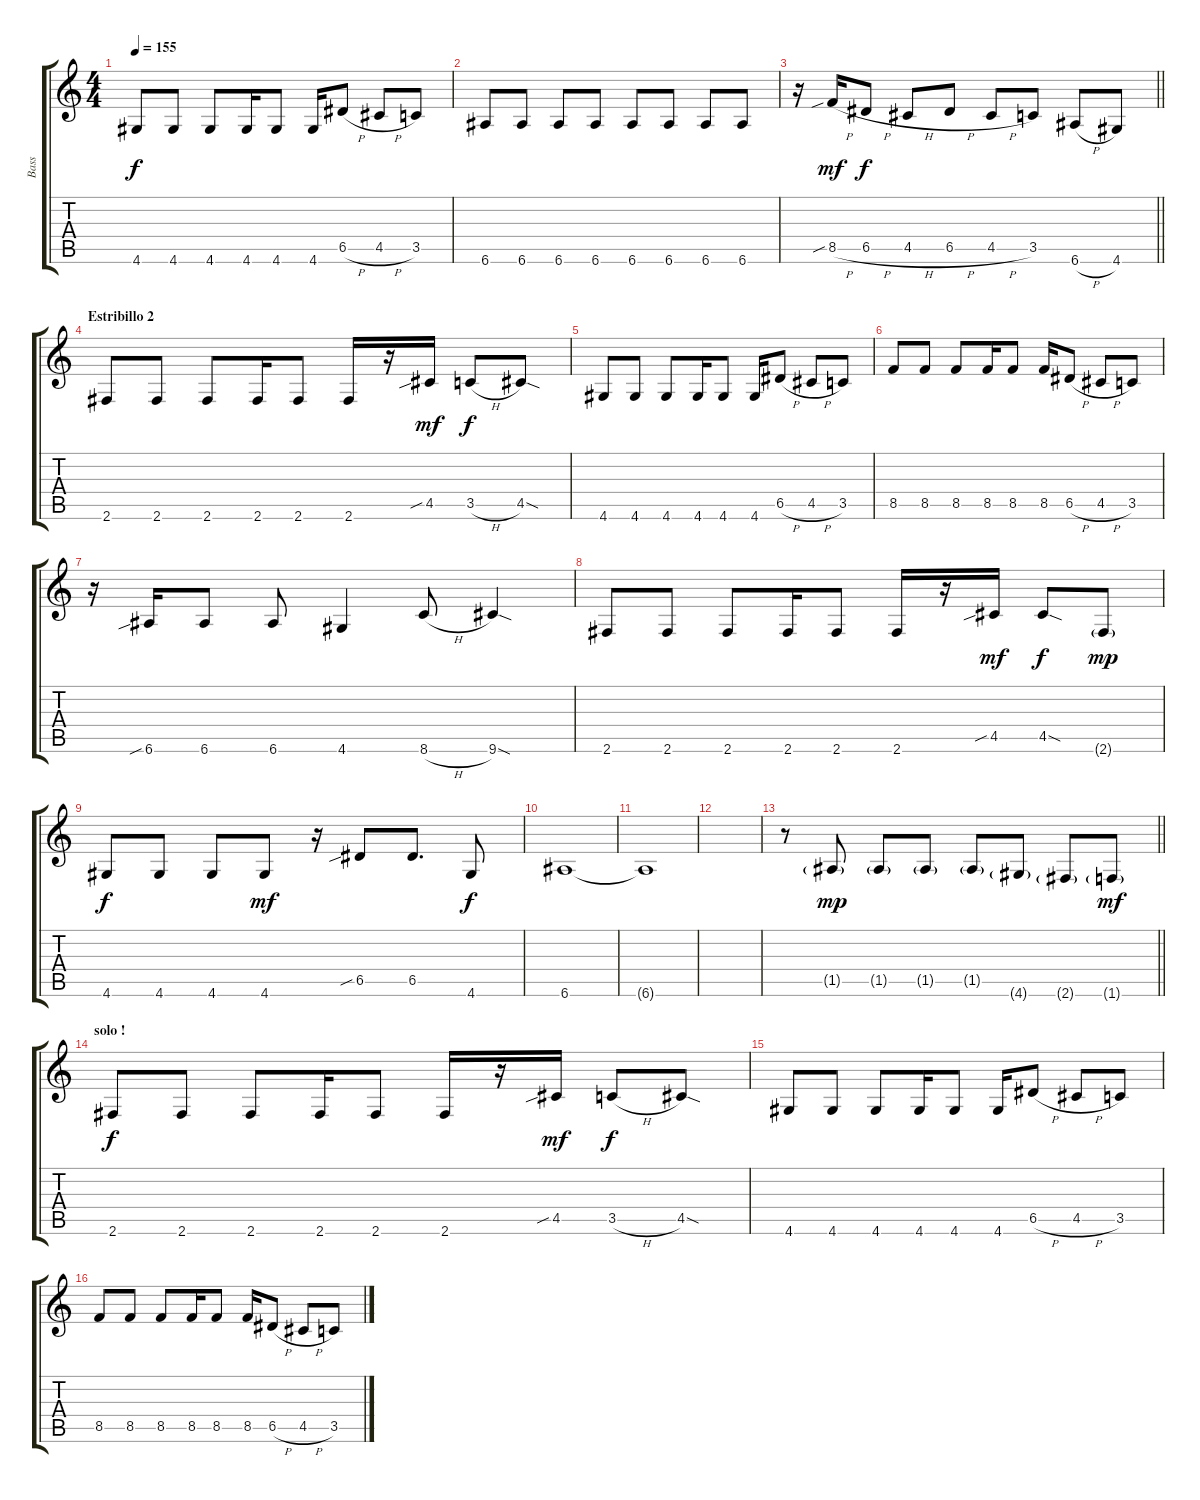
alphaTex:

\track ("Bass" "Bass") {instrument electricbasspick}
\staff {score tabs}
\tuning (E4 B3 G3 D3 A2 E2) {hide}
\ts (4 4)
\tempo 155
\clef g2
\ks c
4.6.8{dy f} 4.6.8 4.6.8 4.6.16 4.6.8 4.6.16 6.5{h}.8 4.5{h}.8 3.5.8 |
6.6.8 6.6.8 6.6.8 6.6.8 6.6.8 6.6.8 6.6.8 6.6.8 |
\barLineRight lightlight
r.16 8.5{sib h}.16{dy mf} 6.5{h}.8{dy f} 4.5{h}.8 6.5{h}.8 4.5{h}.8 3.5.8 6.6{h}.8 4.6.8 |
\section ("" "Estribillo 2")
2.6.8 2.6.8 2.6.8 2.6.16 2.6.8 2.6.16 r.16 4.5{sib}.16{dy mf} 3.5{h}.8{dy f} 4.5{sod}.8 |
4.6.8 4.6.8 4.6.8 4.6.16 4.6.8 4.6.16 6.5{h}.8 4.5{h}.8 3.5.8 |
8.5.8 8.5.8 8.5.8 8.5.16 8.5.8 8.5.16 6.5{h}.8 4.5{h}.8 3.5.8 |
r.16 6.6{sib}.16 6.6.8 6.6.8 4.6.4 8.6{h}.8 9.6{sod}.4 |
2.6.8 2.6.8 2.6.8 2.6.16 2.6.8 2.6.16 r.16 4.5{sib}.16{dy mf} 4.5{sod}.8{dy f} 2.6{g}.8{dy mp} |
4.6.8{dy f} 4.6.8 4.6.8 4.6.8{dy mf} r.16 6.5{sib}.8 6.5.8{d} 4.6.8{dy f} |
6.6.1 |
6.6{t}.1 |
|
\barLineRight lightlight
r.8 1.5{g}.8{dy mp} 1.5{g}.8 1.5{g}.8 1.5{g}.8 4.6{g}.8 2.6{g}.8 1.6{g}.8{dy mf} |
\section ("" "solo !")
2.6.8{dy f} 2.6.8 2.6.8 2.6.16 2.6.8 2.6.16 r.16 4.5{sib}.16{dy mf} 3.5{h}.8{dy f} 4.5{sod}.8 |
4.6.8 4.6.8 4.6.8 4.6.16 4.6.8 4.6.16 6.5{h}.8 4.5{h}.8 3.5.8 |
8.5.8 8.5.8 8.5.8 8.5.16 8.5.8 8.5.16 6.5{h}.8 4.5{h}.8 3.5.8
